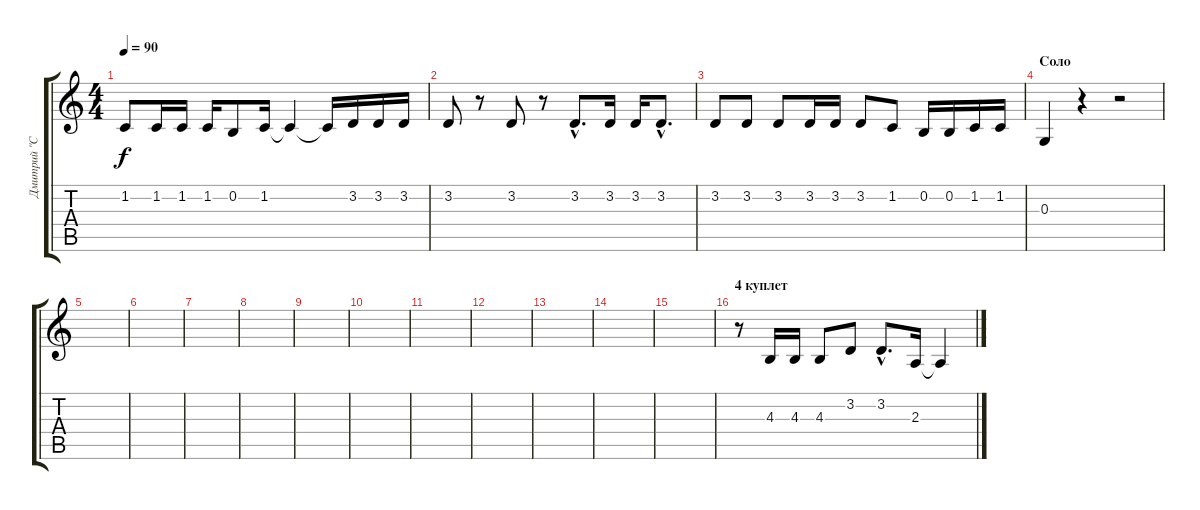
\track ("Дмитрий \"Сид\" Спирин" "Дмитрий \"С") {instrument clarinet}
\staff {score tabs}
\tuning (E4 B3 G3 D3 A2 E2) {hide}
\ts (4 4)
\tempo 90
\clef g2
\ks c
1.2.8{dy f} 1.2.16 1.2.16 1.2.16 0.2.8 1.2.16 1.2{t}.4 1.2{t}.16 3.2.16 3.2.16 3.2.16 |
3.2.8 r.8 3.2.8 r.8 3.2{hac}.8{d} 3.2.16 3.2.16 3.2{hac}.8{d} |
3.2.8 3.2.8 3.2.8 3.2.16 3.2.16 3.2.8 1.2.8 0.2.16 0.2.16 1.2.16 1.2.16 |
\section ("" "Соло")
0.3.4 r.4 r.2 |
|
|
|
|
|
|
|
|
|
|
|
\section ("" "4 куплет")
r.8 4.3.16 4.3.16 4.3.8 3.2.8 3.2{hac}.8{d} 2.3.16 2.3{t}.4
